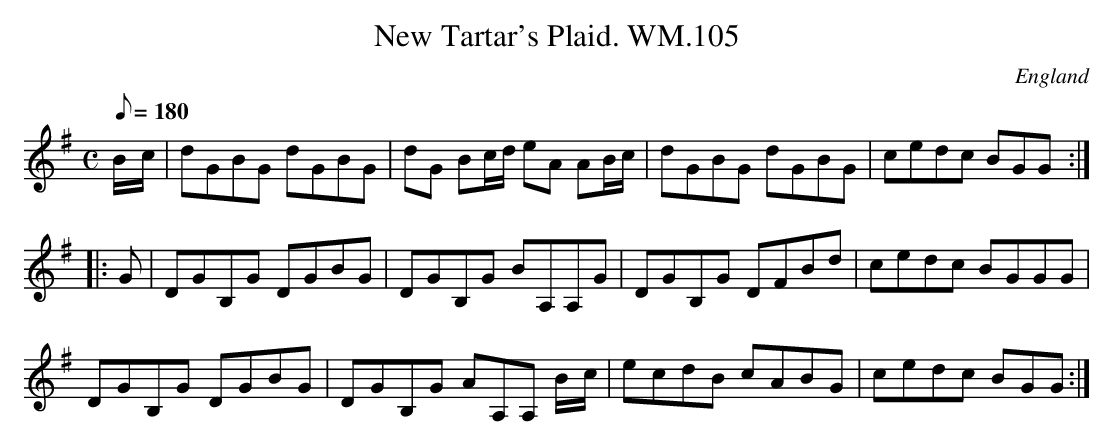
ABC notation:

X:1
T:New Tartar's Plaid. WM.105
M:C
L:1/8
Q:180
O:England
W:
K:G
B/-c/|dGBG dGBG|dG Bc/d/ eA AB/c/|dGBG dGBG|cedc BGG:|!
|:G|DGB,G DGBG|DGB,G BA,A,G|DGB,G DFBd|cedc BGGG|!
DGB,G DGBG|DGB,G AA,A, B/-c/|ecdB cABG|cedc BGG:|]
